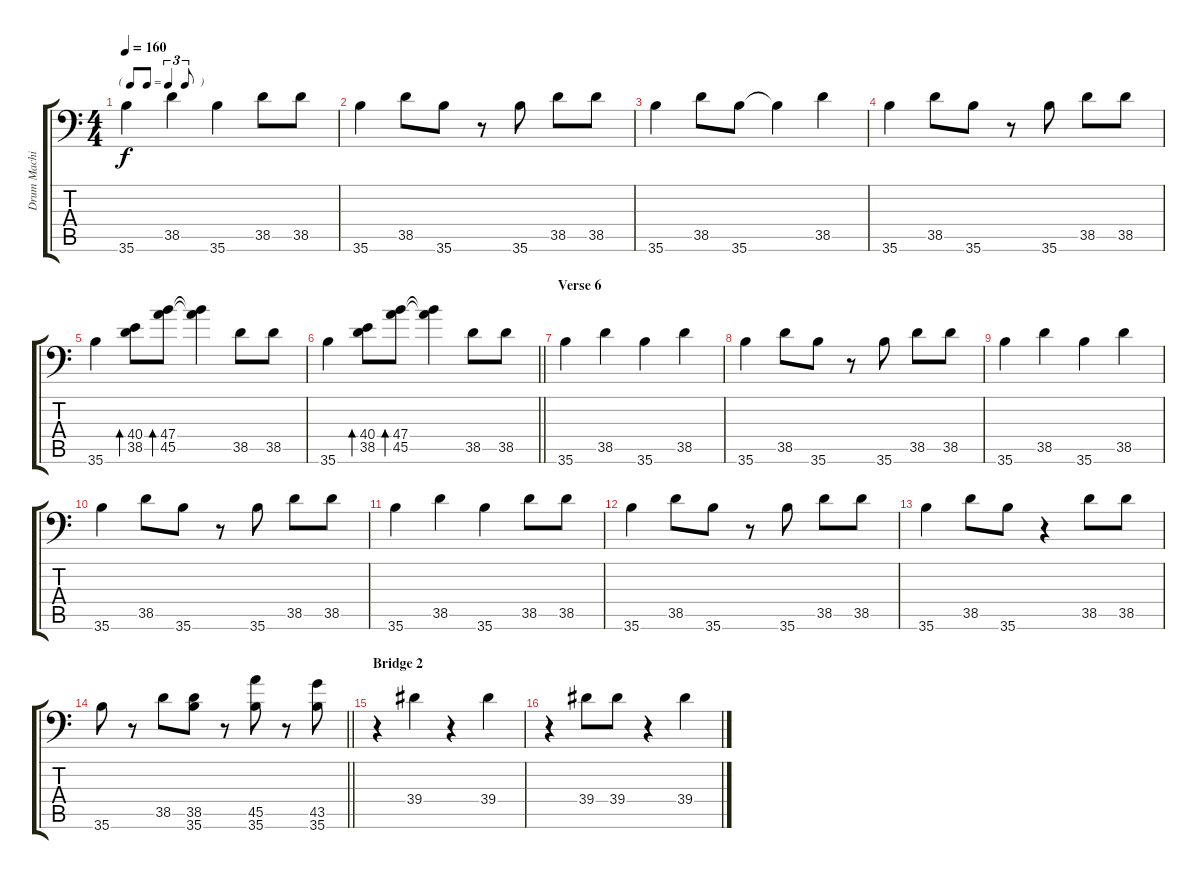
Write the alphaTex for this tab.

\track ("Drum Machine" "Drum Machi") {instrument acousticgrandpiano}
\staff {score tabs}
\tuning (C-1 C-1 C-1 C-1 C-1 C-1) {hide}
\ts (4 4)
\tf triplet8th
\tempo 160
\clef f4
\ks c
35.6.4{dy f} 38.5.4 35.6.4 38.5.8 38.5.8 |
35.6.4 38.5.8 35.6.8 r.8 35.6.8 38.5.8 38.5.8 |
35.6.4 38.5.8 35.6.8 35.6{t}.4 38.5.4 |
35.6.4 38.5.8 35.6.8 r.8 35.6.8 38.5.8 38.5.8 |
35.6.4 (40.4 38.5).8{bd 480} (47.4 45.5).8{bd 480} (47.4{t} 45.5{t}).4 38.5.8 38.5.8 |
\barLineRight lightlight
35.6.4 (40.4 38.5).8{bd 480} (47.4 45.5).8{bd 480} (47.4{t} 45.5{t}).4 38.5.8 38.5.8 |
\section ("" "Verse 6")
35.6.4 38.5.4 35.6.4 38.5.4 |
35.6.4 38.5.8 35.6.8 r.8 35.6.8 38.5.8 38.5.8 |
35.6.4 38.5.4 35.6.4 38.5.4 |
35.6.4 38.5.8 35.6.8 r.8 35.6.8 38.5.8 38.5.8 |
35.6.4 38.5.4 35.6.4 38.5.8 38.5.8 |
35.6.4 38.5.8 35.6.8 r.8 35.6.8 38.5.8 38.5.8 |
35.6.4 38.5.8 35.6.8 r.4 38.5.8 38.5.8 |
\barLineRight lightlight
35.6.8 r.8 38.5.8 (38.5 35.6).8 r.8 (45.5 35.6).8 r.8 (43.5 35.6).8 |
\section ("" "Bridge 2")
r.4 39.4.4 r.4 39.4.4 |
r.4 39.4.8 39.4.8 r.4 39.4.4
